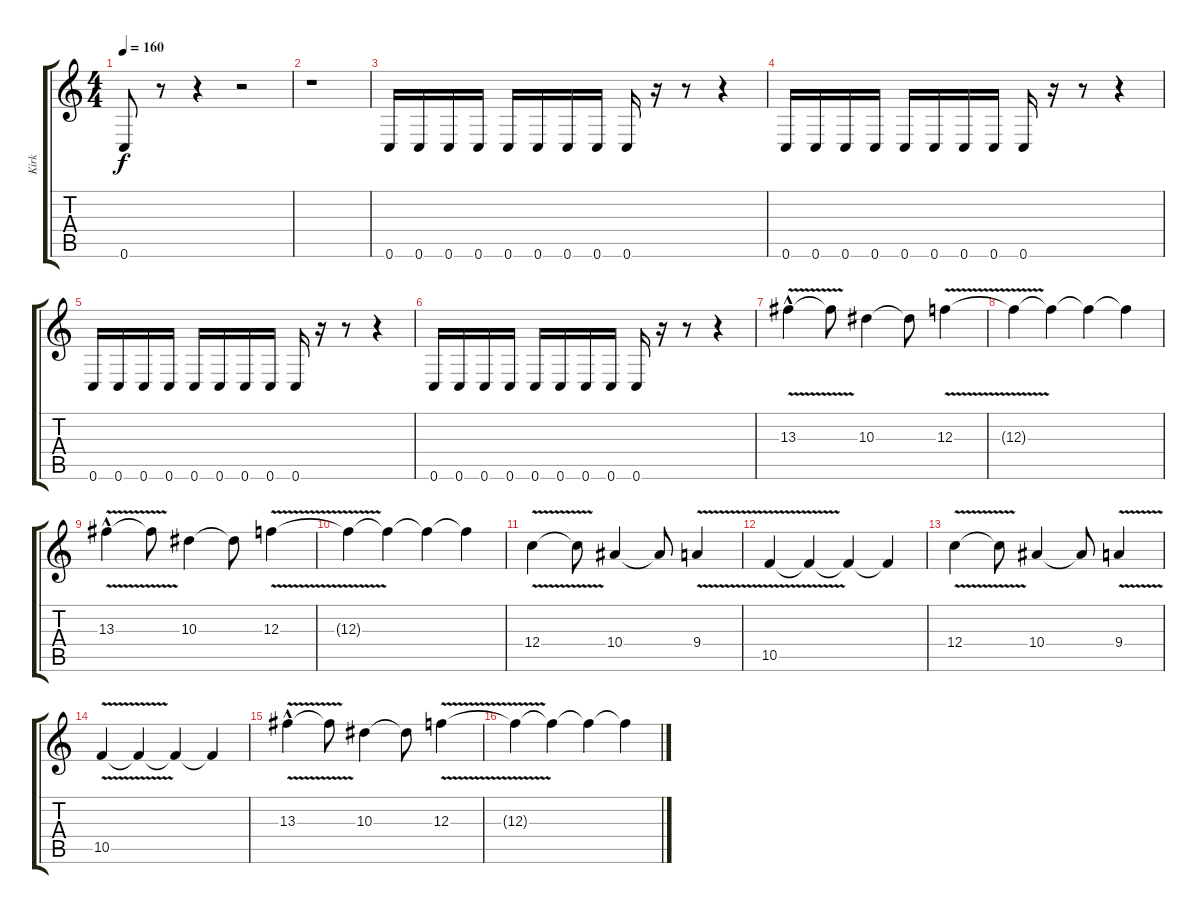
\track ("Kirk" "Kirk") {instrument distortionguitar}
\staff {score tabs}
\tuning (D4 A3 F3 C3 G2 C2) {hide}
\ts (4 4)
\tempo 160
\clef g2
\ks c
0.6.8{dy f} r.8 r.4 r.2 |
r.1 |
0.6.16 0.6.16 0.6.16 0.6.16 0.6.16 0.6.16 0.6.16 0.6.16 0.6.16 r.16 r.8 r.4 |
0.6.16 0.6.16 0.6.16 0.6.16 0.6.16 0.6.16 0.6.16 0.6.16 0.6.16 r.16 r.8 r.4 |
0.6.16 0.6.16 0.6.16 0.6.16 0.6.16 0.6.16 0.6.16 0.6.16 0.6.16 r.16 r.8 r.4 |
0.6.16 0.6.16 0.6.16 0.6.16 0.6.16 0.6.16 0.6.16 0.6.16 0.6.16 r.16 r.8 r.4 |
13.3{v hac}.4{instrument overdrivenguitar} 13.3{t}.8 10.3.4 10.3{t}.8 12.3{v}.4 |
12.3{t}.4 12.3{t}.4 12.3{t}.4 12.3{t}.4 |
13.3{v hac}.4{instrument overdrivenguitar} 13.3{t}.8 10.3.4 10.3{t}.8 12.3{v}.4 |
12.3{t}.4 12.3{t}.4 12.3{t}.4 12.3{t}.4 |
12.4{v}.4{instrument overdrivenguitar} 12.4{t}.8 10.4.4 10.4{t}.8 9.4{v}.4 |
10.5{v}.4 10.5{t}.4 10.5{t}.4 10.5{t}.4 |
12.4{v}.4{instrument overdrivenguitar} 12.4{t}.8 10.4.4 10.4{t}.8 9.4{v}.4 |
10.5{v}.4 10.5{t}.4 10.5{t}.4 10.5{t}.4 |
13.3{v hac}.4{instrument overdrivenguitar} 13.3{t}.8 10.3.4 10.3{t}.8 12.3{v}.4 |
12.3{t}.4 12.3{t}.4 12.3{t}.4 12.3{t}.4
